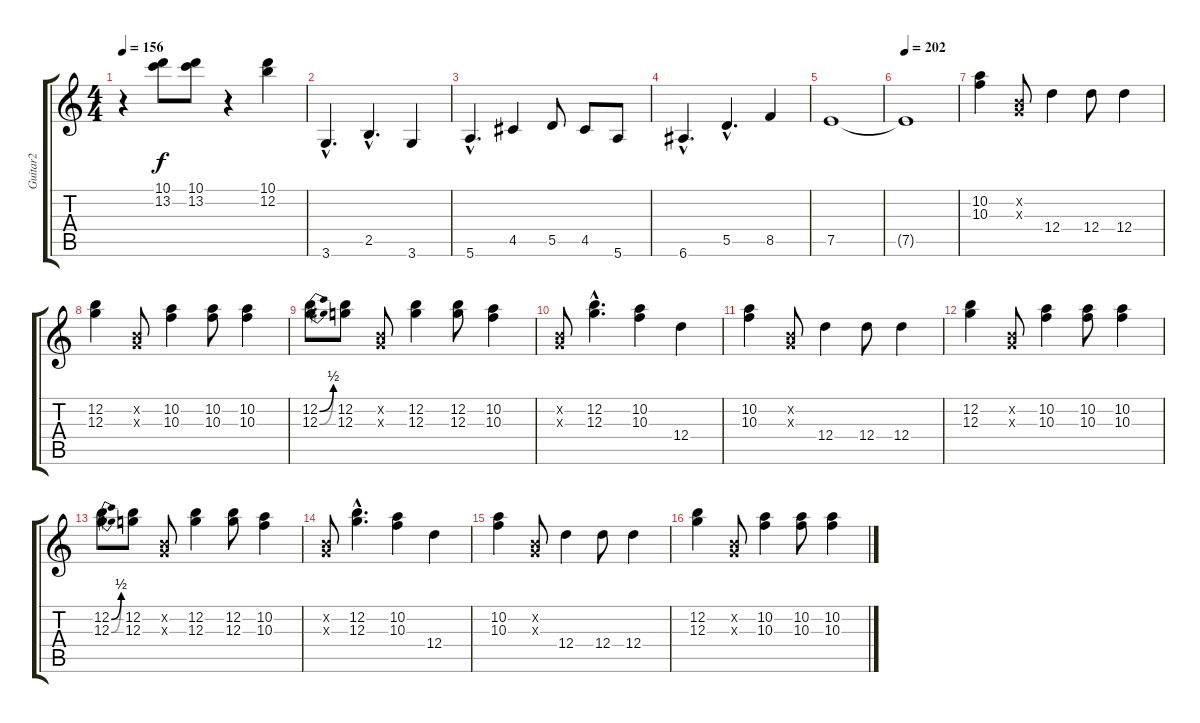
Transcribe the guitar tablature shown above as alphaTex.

\track ("Guitar2" "Guitar2") {instrument distortionguitar}
\staff {score tabs}
\tuning (E4 B3 G3 D3 A2 E2) {hide}
\ts (4 4)
\tempo 156
\clef g2
\ks c
r.4{dy f} (10.1 13.2).8 (10.1 13.2).8 r.4 (10.1 12.2).4 |
3.6{hac}.4{d} 2.5{hac}.4{d} 3.6.4 |
5.6{hac}.4{d} 4.5.4 5.5.8 4.5.8 5.6.8 |
6.6{hac}.4{d} 5.5{hac}.4{d} 8.5.4 |
7.5.1 |
\tempo 202
7.5{t}.1 |
(10.2 10.3).4 (0.2{x} 0.3{x}).8 12.4.4 12.4.8 12.4.4 |
(12.2 12.3).4 (0.2{x} 0.3{x}).8 (10.2 10.3).4 (10.2 10.3).8 (10.2 10.3).4 |
(12.2{be (bend 0 0 60 2)} 12.3{be (bend 0 0 60 2)}).8 (12.2 12.3).8 (0.2{x} 0.3{x}).8 (12.2 12.3).4 (12.2 12.3).8 (10.2 10.3).4 |
(0.2{x} 0.3{x}).8 (12.2{hac} 12.3{hac}).4{d} (10.2 10.3).4 12.4.4 |
(10.2 10.3).4 (0.2{x} 0.3{x}).8 12.4.4 12.4.8 12.4.4 |
(12.2 12.3).4 (0.2{x} 0.3{x}).8 (10.2 10.3).4 (10.2 10.3).8 (10.2 10.3).4 |
(12.2{be (bend 0 0 60 2)} 12.3{be (bend 0 0 60 2)}).8 (12.2 12.3).8 (0.2{x} 0.3{x}).8 (12.2 12.3).4 (12.2 12.3).8 (10.2 10.3).4 |
(0.2{x} 0.3{x}).8 (12.2{hac} 12.3{hac}).4{d} (10.2 10.3).4 12.4.4 |
(10.2 10.3).4 (0.2{x} 0.3{x}).8 12.4.4 12.4.8 12.4.4 |
(12.2 12.3).4 (0.2{x} 0.3{x}).8 (10.2 10.3).4 (10.2 10.3).8 (10.2 10.3).4
